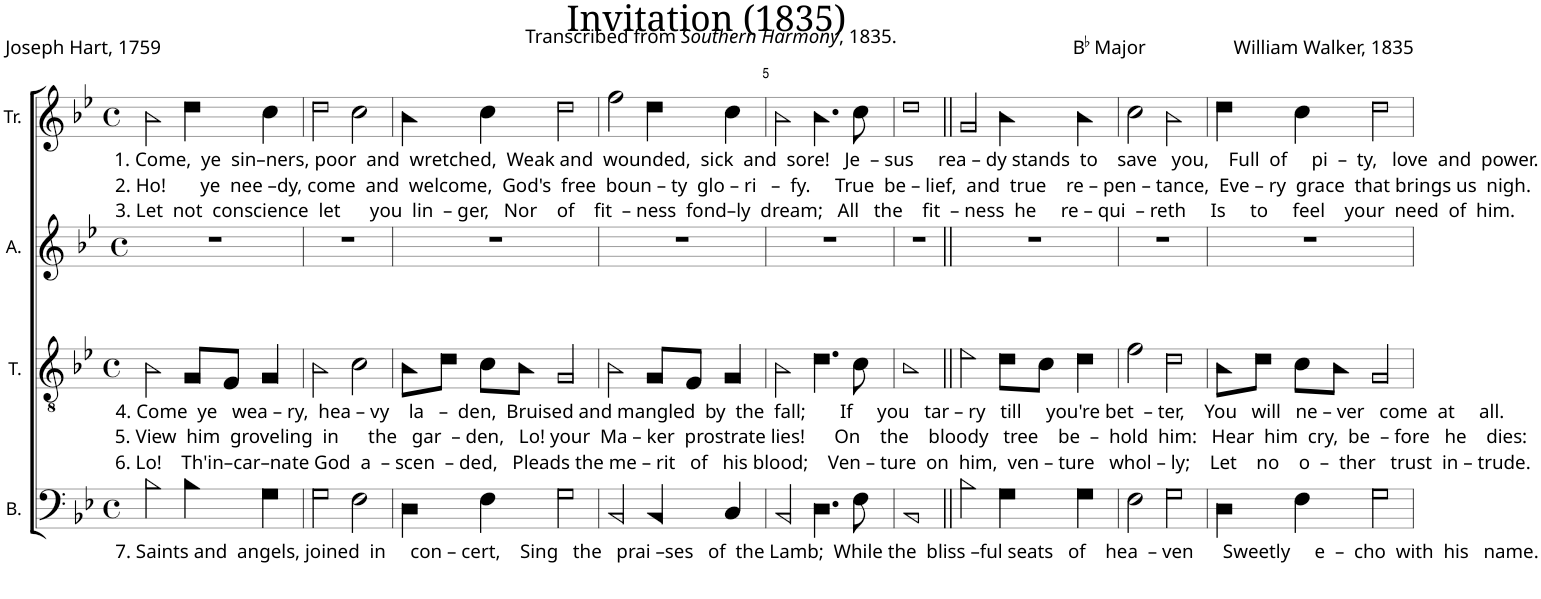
**kern	**kern	**kern	**kern
*part4	*part3	*part2	*part1
*staff4	*staff3	*staff2	*staff1
*I"B.	*I"T.	*I"A.	*I"Tr.
*I'B.	*I'T.	*I'A.	*I'Tr.
*clefF4	*clefGv2	*clefG2	*clefG2
*k[b-e-]	*k[b-e-]	*k[b-e-]	*k[b-e-]
*M4/4	*M4/4	*M4/4	*M4/4
*met(c)	*met(c)	*met(c)	*met(c)
=1	=1	=1	=1
!	!	!	!LO:TX:b:t=1. Come,  ye  sin–ners, poor  and  wretched,  Weak and  wounded,  sick  and  sore!   Je  – sus     rea – dy stands  to    save   you,    Full  of     pi  –  ty,   love  and  power.
!	!	!	!LO:TX:b:t=2. Ho!       ye  nee –dy, come  and  welcome,  God's  free  boun – ty  glo – ri   –  fy.     True  be – lief,  and  true    re – pen – tance,  Eve – ry  grace  that brings us  nigh.
!	!	!	!LO:TX:b:t=3. Let  not  conscience  let      you  lin  – ger,   Nor    of    fit  – ness  fond–ly  dream;   All   the    fit  – ness  he     re – qui  – reth     Is     to     feel    your  need  of  him.
!	!LO:TX:b:t=4. Come  ye   wea – ry,  hea – vy    la   –  den,  Bruised and mangled  by  the  fall;       If     you   tar – ry   till     you're bet  – ter,    You   will   ne – ver   come  at     all.	!	!
!	!LO:TX:b:t=5. View  him  groveling  in      the   gar  – den,   Lo! your  Ma – ker  prostrate lies!      On    the    bloody   tree    be  –  hold  him&colon;   Hear  him  cry,  be  – fore   he    dies&colon;	!	!
!	!LO:TX:b:t=6. Lo!    Th'in–car–nate God  a  – scen  – ded,   Pleads the me – rit   of   his blood;    Ven – ture  on  him,  ven – ture   whol – ly;    Let    no    o  –  ther   trust  in – trude.	!	!
!LO:TX:b:t=7. Saints and  angels, joined  in     con – cert,    Sing   the   prai –ses   of  the Lamb;  While the  bliss –ful seats   of    hea  – ven      Sweetly     e  –  cho  with  his   name.	!	!	!
2B-!\	2B-!\	1r	2b-!\
4B-!\	8G!/L	.	4dd!\
.	8F!/J	.	.
4G!\	4G!/	.	4cc!\
=2	=2	=2	=2
2G!\	2B-!\	1r	2dd!\
2F!\	2c!\	.	2cc!\
=3	=3	=3	=3
4D!\	8B-!\L	1r	4b-!\
.	8d!\J	.	.
4F!\	8c!\L	.	4cc!\
.	8B-!\J	.	.
2G!\	2G!/	.	2dd!\
=4	=4	=4	=4
2BB-!/	2B-!\	1r	2ff!\
4BB-!/	8G!/L	.	4dd!\
.	8F!/J	.	.
4C!/	4G!/	.	4cc!\
=5	=5	=5	=5
2BB-!/	2B-!\	1r	2b-!\
4.D!\	4.d!\	.	4.b-!\
8F!\	8c!\	.	8cc!\
=6	=6	=6	=6
1BB-!	1B-!	1r	1dd!
=7||	=7||	=7||	=7||
2B-!\	2e-!\	1r	2g!/
4G!\	8d!\L	.	4b-!\
.	8c!\J	.	.
4G!\	4d!\	.	4b-!\
=8	=8	=8	=8
2F!\	2f!\	1r	2cc!\
2G!\	2d!\	.	2b-!\
=9	=9	=9	=9
4D!\	8B-!\L	1r	4dd!\
.	8d!\J	.	.
4F!\	8c!\L	.	4cc!\
.	8B-!\J	.	.
2G!\	2G!/	.	2dd!\
=	=	=	=
*-	*-	*-	*-
